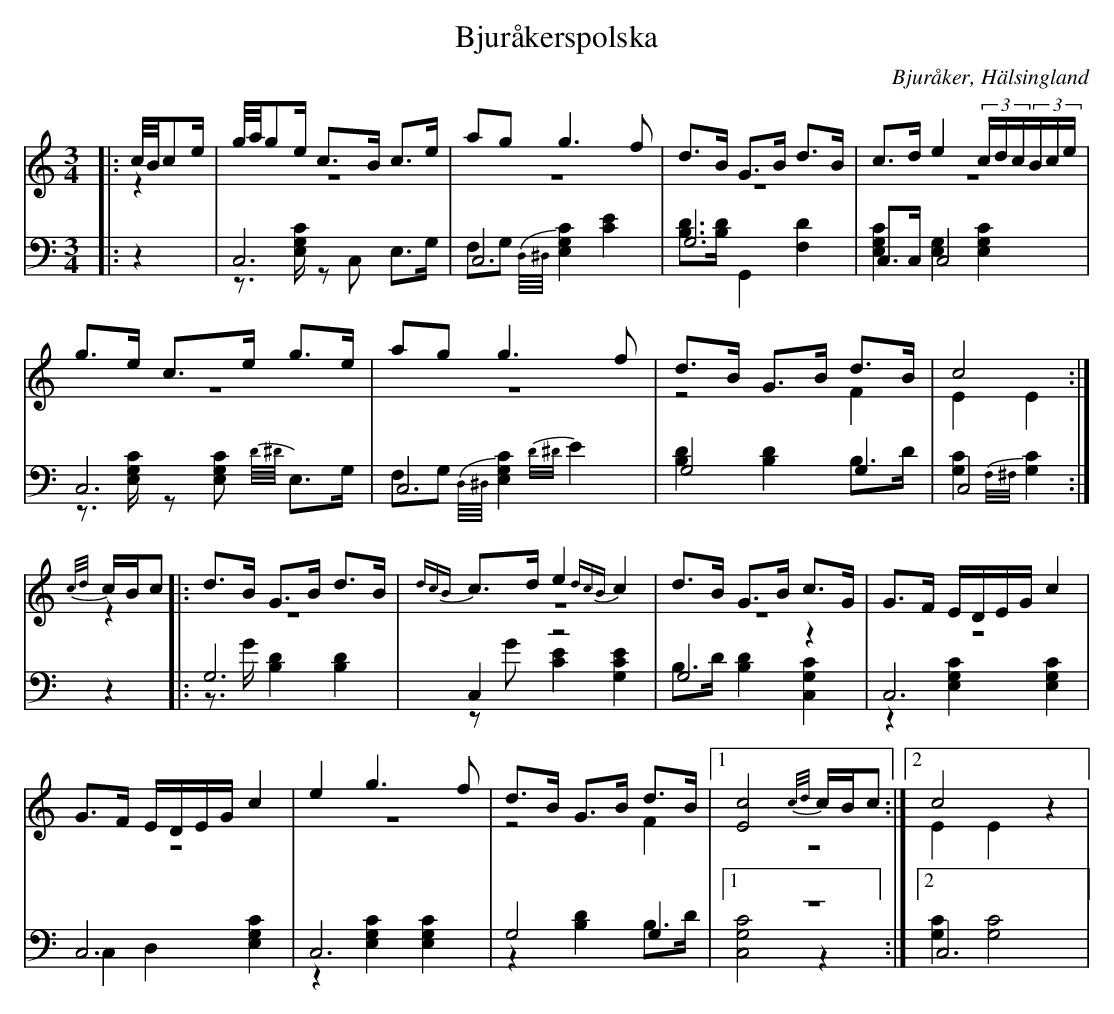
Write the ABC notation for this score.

X:1
T: Bjuråkerspolska
O: Bjuråker, Hälsingland
M: 3/4
L: 1/8
K: C
V:1
V:2 merge
V:3
V:4 merge
V:1
|:c//B//ce/|g//a//ge/ c>B c>e|ag g3 f|d>B G>B d>B|c>d e2 (3c/d/c/(3B/c/e/|
g>e c>e g>e|ag g3 f|d>B G>B d>B|c4:|
{c/d/}c/B/c |:d>B G>B d>B|{dcB}c>d e2 {dcB}c2|d>B G>B c>G|G>F E/D/E/G/ c2|
G>F E/D/E/G/ c2|e2 g3 f|d>B G>B d>B|1 [E4c4] {c/d/}c/B/c:|2 c4 z2|
V:2
|:z2|z6|z6|z6|z6|
z6|z6|z4 F2|E2 E2:|
z2|:z6|z6|z6|z6|
 z6|z6|z4 F2|1 z6:|2 E2 E2 z2|
V:3 clef=bass
|:z2|C,6|C,6|G,6|C,>C, C,4|
C,6|C,6|G,4 G,2|C,4:|
z2|:G,6|C,2 z4|G,4 z2|C,6|
 C,6|C,6|G,4 G,2|1 z6:|2 C,6|
V:4 clef=bass
|:z2|z>[E,G,C] zC, E,>G,|F,G, {D,//^D,//}[E,2G,2C2] [E2C2]|[B,D]>[B,D] G,,2 [F,2D2]|[E,2G,2C2] [E,2G,2] [E,2G,2C2]|
z>[E,G,C] z[E,G,C] {D//^D//}E,>G,|F,G, {D,//^D,//}[E,2G,2C2] {D/^D/}E2|[B,2D2] [B,2D2] B,>D|[G,2C2] {F,/^F,/}[G,2C2]:|
z2|:z>G [B,2D2] [B,2D2]|zG [C2E2] [G,2C2E2]|B,>D[B,2D2] [C,2G,2C2]|z2 [E,2G,2C2] [E,2G,2C2]|
C,2 D,2 [E,2G,2C2]|z2 [E,2G,2C2] [E,2G,2C2]|z2 [B,2D2] B,>D|1 [C,4G,4C4] z2:|2 [G,2C2] [G,4C4]|
